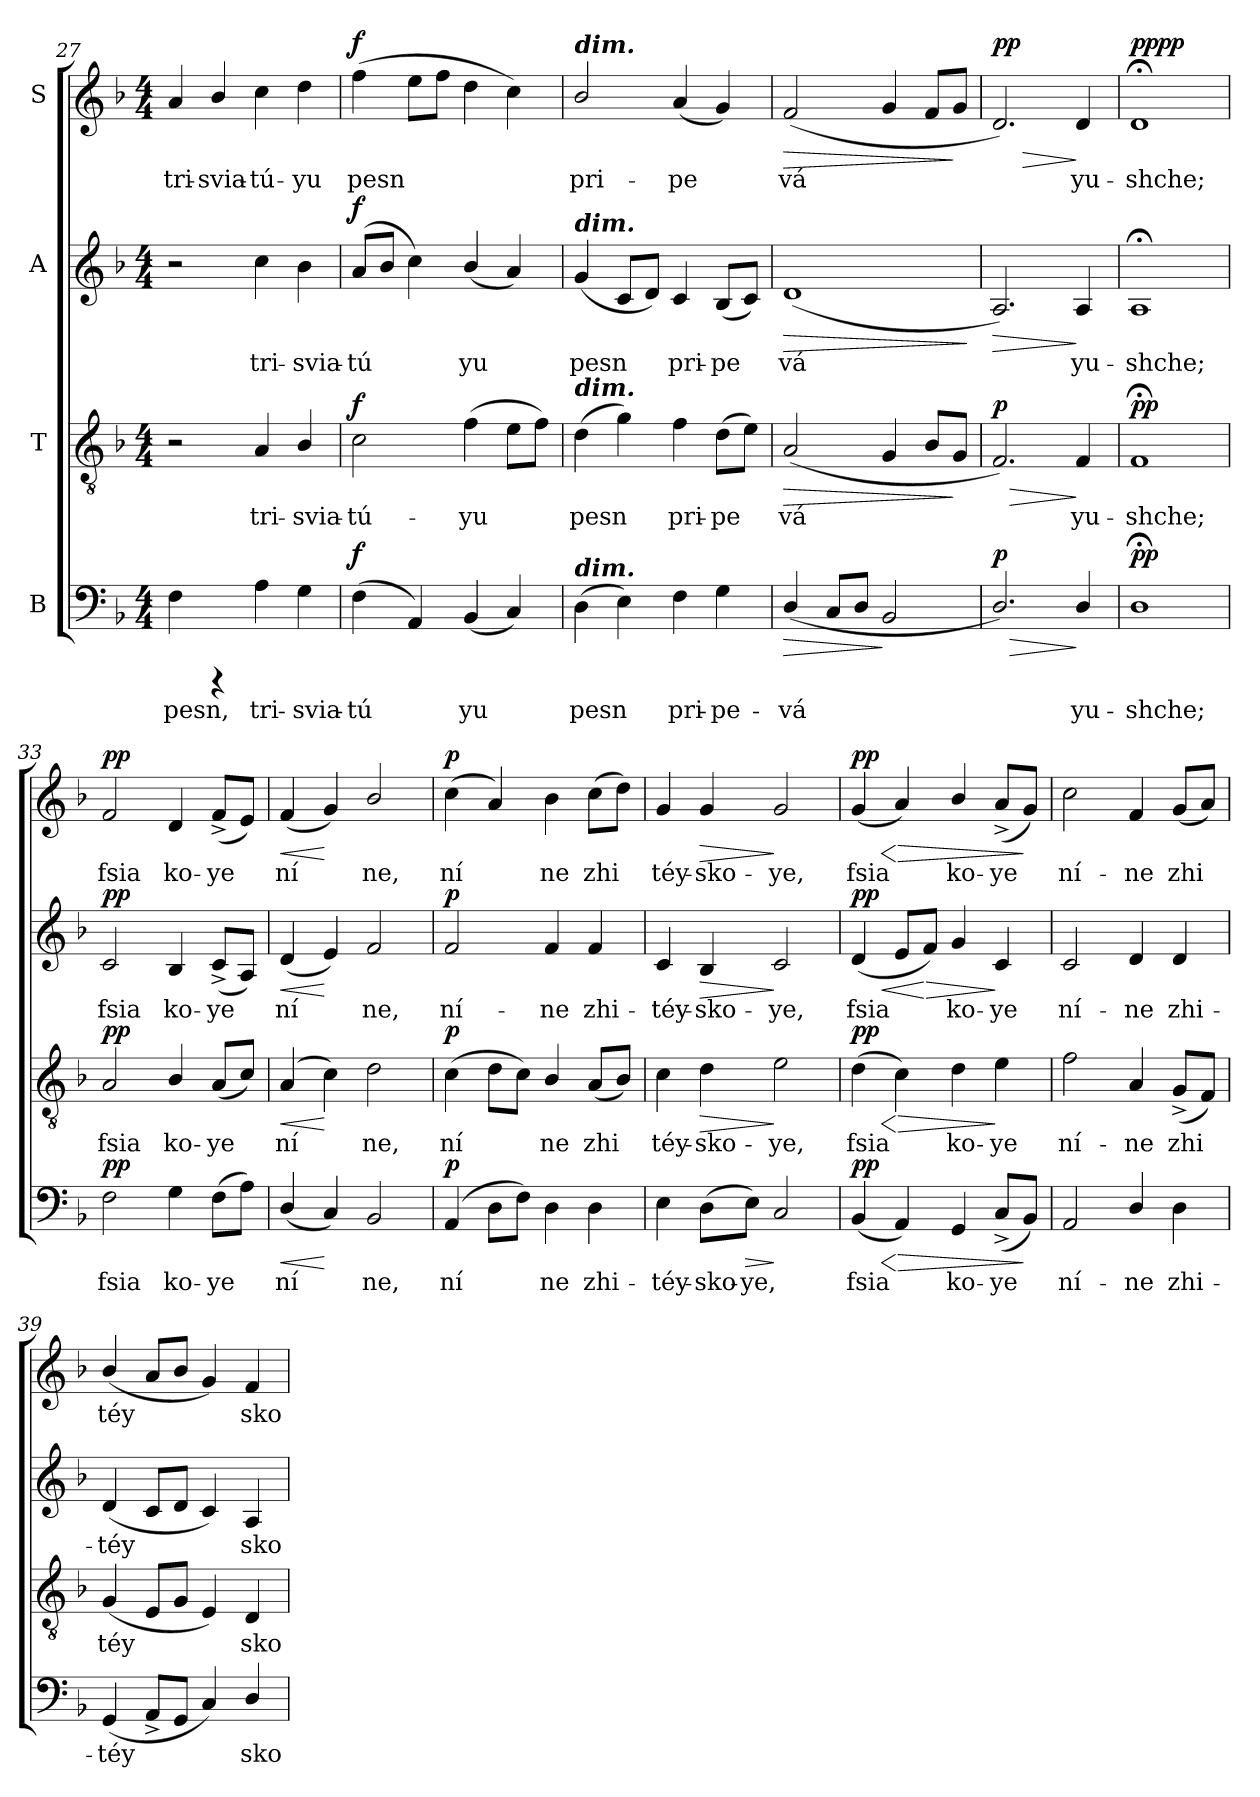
**kern	**text	**dynam	**kern	**text	**dynam	**kern	**text	**dynam	**kern	**text	**dynam
*part4	*part4	*part4	*part3	*part3	*part3	*part2	*part2	*part2	*part1	*part1	*part1
*staff4	*staff4	*staff4	*staff3	*staff3	*staff3	*staff2	*staff2	*staff2	*staff1	*staff1	*staff1
*I"B	*	*	*I"T	*	*	*I"A	*	*	*I"S	*	*
!!LO:PB:g=z
*clefF4	*	*	*clefGv2	*	*	*clefG2	*	*	*clefG2	*	*
*k[b-]	*	*	*k[b-]	*	*	*k[b-]	*	*	*k[b-]	*	*
*F:	*	*	*F:	*	*	*F:	*	*	*F:	*	*
*M4/4	*	*	*M4/4	*	*	*M4/4	*	*	*M4/4	*	*
=27	=27	=27	=27	=27	=27	=27	=27	=27	=27	=27	=27
!	!LO:LY:b:rj	!	!	!	!	!	!	!	!	!LO:LY:b:rj	!
4F\	pesn,	.	2r	.	.	2r	.	.	4a/	tri-	.
!	!	!	!	!	!	!	!	!	!	!LO:LY:b:rj	!
4rCCC	.	.	.	.	.	.	.	.	4b-/	-svia-	.
!	!LO:LY:b:rj	!	!	!LO:LY:b:rj	!	!	!LO:LY:b:rj	!	!	!LO:LY:b:rj	!
4A\	tri-	.	4A/	tri-	.	4cc\	tri-	.	4cc\	-tú-	.
!	!LO:LY:b:rj	!	!	!LO:LY:b:rj	!	!	!LO:LY:b:rj	!	!	!LO:LY:b:rj	!
4G\	-svia-	.	4B-/	-svia-	.	4b-\	-svia-	.	4dd\	-yu	.
=28	=28	=28	=28	=28	=28	=28	=28	=28	=28	=28	=28
!	!LO:LY:b:rj	!LO:DY:a	!	!LO:LY:b:rj	!LO:DY:a	!	!LO:LY:b:rj	!LO:DY:a	!	!LO:LY:b:rj	!LO:DY:a
(>4F\	-tú-	f	2c\	-tú-	f	(<8a/L	-tú-	f	(>4ff\	pesn	f
!	!	!	!	!	!	!	!LO:LY:b:rj	!	!	!	!
.	.	.	.	.	.	8b-/J	--	.	.	.	.
!	!LO:LY:b:rj	!	!	!	!	!	!LO:LY:b:rj	!	!	!LO:LY:b:rj	!
4AA/)	--	.	.	.	.	4cc\)	--	.	8ee\L	.	.
!	!	!	!	!	!	!	!	!	!	!LO:LY:b:rj	!
.	.	.	.	.	.	.	.	.	8ff\J	.	.
!	!LO:LY:b:rj	!	!	!LO:LY:b:rj	!	!	!LO:LY:b:rj	!	!	!LO:LY:b:rj	!
(<4BB-/	-yu	.	(>4f\	-yu	.	(<4b-/	-yu	.	4dd\	.	.
!	!LO:LY:b:rj	!	!	!LO:LY:b:rj	!	!	!LO:LY:b:rj	!	!	!LO:LY:b:rj	!
4C/)	.	.	8e\L	.	.	4a/)	.	.	4cc\)	.	.
!	!	!	!	!LO:LY:b:rj	!	!	!	!	!	!	!
.	.	.	8f\J)	.	.	.	.	.	.	.	.
=29	=29	=29	=29	=29	=29	=29	=29	=29	=29	=29	=29
!	!	!	!	!	!	!	!	!	!LO:TX:a:Bi:t=dim.	!	!
!	!	!	!	!	!	!LO:TX:a:Bi:t=dim.	!	!	!	!	!
!	!	!	!LO:TX:a:Bi:t=dim.	!	!	!	!	!	!	!	!
!LO:TX:a:Bi:t=dim.	!	!	!	!	!	!	!	!	!	!	!
!	!LO:LY:b:rj	!	!	!LO:LY:b:rj	!	!	!LO:LY:b:rj	!	!	!LO:LY:b:rj	!
(>4D\	pesn	.	(>4d\	pesn	.	(<4g/	pesn	.	2b-/	pri-	.
!	!LO:LY:b:rj	!	!	!LO:LY:b:rj	!	!	!LO:LY:b:rj	!	!	!	!
4E\)	.	.	4g\)	.	.	8c/L	.	.	.	.	.
!	!	!	!	!	!	!	!LO:LY:b:rj	!	!	!	!
.	.	.	.	.	.	8d/J)	.	.	.	.	.
!	!LO:LY:b:rj	!	!	!LO:LY:b:rj	!	!	!LO:LY:b:rj	!	!	!LO:LY:b:rj	!
4F\	pri-	.	4f\	pri-	.	4c/	pri-	.	(<4a/	-pe-	.
!	!LO:LY:b:rj	!	!	!LO:LY:b:rj	!	!	!LO:LY:b:rj	!	!	!LO:LY:b:rj	!
4G\	-pe-	.	(>8d\L	-pe-	.	(<8B-/L	-pe-	.	4g/)	--	.
!	!	!	!	!LO:LY:b:rj	!	!	!LO:LY:b:rj	!	!	!	!
.	.	.	8e\J)	--	.	8c/J)	--	.	.	.	.
=30	=30	=30	=30	=30	=30	=30	=30	=30	=30	=30	=30
!	!LO:LY:b:rj	!LO:HP:b	!	!LO:LY:b:rj	!LO:HP:b	!	!LO:LY:b:rj	!LO:HP:b	!	!LO:LY:b:rj	!LO:HP:b
(<4D/	-vá-	>	(<2A/	-vá-	>	(<1d	-vá-	>	(<2f/	-vá-	>
!	!LO:LY:b:rj	!	!	!	!	!	!	!	!	!	!
8C/L	--	.	.	.	.	.	.	.	.	.	.
!	!LO:LY:b:rj	!	!	!	!	!	!	!	!	!	!
8D/J	--	.	.	.	.	.	.	.	.	.	.
!	!LO:LY:b:rj	!	!	!LO:LY:b:rj	!	!	!	!	!	!LO:LY:b:rj	!
2BB-/	--	]	4G/	--	.	.	.	.	4g/	--	.
!	!	!	!	!LO:LY:b:rj	!	!	!	!	!	!LO:LY:b:rj	!
.	.	.	8B-/L	--	.	.	.	.	8f/L	--	.
!	!	!	!	!LO:LY:b:rj	!	!	!	!	!	!LO:LY:b:rj	!
.	.	.	8G/J	--	]	.	.	.	8g/J	--	]
.	.	.	.	.	.	.	.	]	.	.	.
=31	=31	=31	=31	=31	=31	=31	=31	=31	=31	=31	=31
!	!LO:LY:b:rj	!LO:HP:b	!	!LO:LY:b:rj	!LO:HP:b	!	!LO:LY:b:rj	!LO:HP:b	!	!LO:LY:b:rj	!LO:HP:b
!	!	!LO:DY:n=1:a	!	!	!LO:DY:n=1:a	!	!	!	!	!	!LO:DY:n=1:a
!	!	!	!	!	!	!	!	!	!	!	!LO:DY:n=2:b
2.D/)	--	> p	2.F/)	--	> p	2.A/)	--	>	2.d/)	--	> p p
!	!LO:LY:b:rj	!	!	!LO:LY:b:rj	!	!	!LO:LY:b:rj	!	!	!LO:LY:b:rj	!
4D/	-yu-	]	4F/	-yu-	]	4A/	-yu-	]	4d/	-yu-	]
=32	=32	=32	=32	=32	=32	=32	=32	=32	=32	=32	=32
!	!LO:LY:b:rj	!LO:DY:a	!	!LO:LY:b:rj	!LO:DY:a	!	!LO:LY:b:rj	!	!	!LO:LY:b:rj	!LO:DY:a
!	!	!	!	!	!	!	!	!	!	!	!LO:DY:n=1:b
1D;<	-shche;	pp	1F;<	-shche;	pp	1A;<	-shche;	.	1d;<	-shche;	pp pp
!!LO:LB:g=z
=33	=33	=33	=33	=33	=33	=33	=33	=33	=33	=33	=33
!	!LO:LY:b:rj	!LO:DY:a	!	!LO:LY:b:rj	!LO:DY:a	!	!LO:LY:b:rj	!LO:DY:a	!	!LO:LY:b:rj	!LO:DY:a
2F\	fsia	pp	2A/	fsia	pp	2c/	fsia	pp	2f/	fsia	pp
!	!LO:LY:b:rj	!	!	!LO:LY:b:rj	!	!	!LO:LY:b:rj	!	!	!LO:LY:b:rj	!
4G\	ko-	.	4B-/	ko-	.	4B-/	ko-	.	4d/	ko-	.
!	!LO:LY:b:rj	!	!	!LO:LY:b:rj	!	!	!LO:LY:b:rj	!	!	!LO:LY:b:rj	!
(>8F\L	-ye	.	(<8A/L	-ye	.	(<8c^>/L	-ye	.	(<8f^>/L	-ye	.
!	!LO:LY:b:rj	!	!	!LO:LY:b:rj	!	!	!LO:LY:b:rj	!	!	!LO:LY:b:rj	!
8A\J)	.	.	8c/J)	.	.	8A/J)	.	.	8e/J)	.	.
=34	=34	=34	=34	=34	=34	=34	=34	=34	=34	=34	=34
!	!LO:LY:b:rj	!LO:HP:b	!	!LO:LY:b:rj	!LO:HP:b	!	!LO:LY:b:rj	!LO:HP:b	!	!LO:LY:b:rj	!LO:HP:b
(<4D/	ní-	<	(<4A/	ní-	<	(<4d/	ní-	<	(<4f/	ní-	<
!	!LO:LY:b:rj	!	!	!LO:LY:b:rj	!	!	!LO:LY:b:rj	!	!	!LO:LY:b:rj	!
4C/)	--	[	4c\)	--	[	4e/)	--	[	4g/)	--	[
!	!LO:LY:b:rj	!	!	!LO:LY:b:rj	!	!	!LO:LY:b:rj	!	!	!LO:LY:b:rj	!
2BB-/	-ne,	.	2d\	-ne,	.	2f/	-ne,	.	2b-/	-ne,	.
=35	=35	=35	=35	=35	=35	=35	=35	=35	=35	=35	=35
!	!LO:LY:b:rj	!LO:DY:a	!	!LO:LY:b:rj	!LO:DY:a	!	!LO:LY:b:rj	!LO:DY:a	!	!LO:LY:b:rj	!LO:DY:a
(<4AA/	ní-	p	(>4c\	ní-	p	2f/	ní-	p	(>4cc\	ní-	p
!	!LO:LY:b:rj	!	!	!LO:LY:b:rj	!	!	!	!	!	!LO:LY:b:rj	!
8D\L	--	.	8d\L	--	.	.	.	.	4a/)	--	.
!	!LO:LY:b:rj	!	!	!LO:LY:b:rj	!	!	!	!	!	!	!
8F\J)	--	.	8c\J)	--	.	.	.	.	.	.	.
!	!LO:LY:b:rj	!	!	!LO:LY:b:rj	!	!	!LO:LY:b:rj	!	!	!LO:LY:b:rj	!
4D\	-ne	.	4B-/	-ne	.	4f/	-ne	.	4b-\	-ne	.
!	!LO:LY:b:rj	!	!	!LO:LY:b:rj	!	!	!LO:LY:b:rj	!	!	!LO:LY:b:rj	!
4D\	zhi-	.	(<8A/L	zhi-	.	4f/	zhi-	.	(>8cc\L	zhi-	.
!	!	!	!	!LO:LY:b:rj	!	!	!	!	!	!LO:LY:b:rj	!
.	.	.	8B-/J)	--	.	.	.	.	8dd\J)	--	.
=36	=36	=36	=36	=36	=36	=36	=36	=36	=36	=36	=36
!	!LO:LY:b:rj	!	!	!LO:LY:b:rj	!	!	!LO:LY:b:rj	!	!	!LO:LY:b:rj	!
4E\	-téy-	.	4c\	-téy-	.	4c/	-téy-	.	4g/	-téy-	.
!	!LO:LY:b:rj	!	!	!LO:LY:b:rj	!LO:HP:b	!	!LO:LY:b:rj	!LO:HP:b	!	!LO:LY:b:rj	!LO:HP:b
(>8D\L	-sko-	.	4d\	-sko-	>	4B-/	-sko-	>	4g/	-sko-	>
!	!LO:LY:b:rj	!LO:HP:b	!	!	!	!	!	!	!	!	!
8E\J)	-ye,	>	.	.	.	.	.	.	.	.	.
!	!LO:LY:b:rj	!	!	!LO:LY:b:rj	!	!	!LO:LY:b:rj	!	!	!LO:LY:b:rj	!
2C/	.	]	2e\	-ye,	]	2c/	-ye,	]	2g/	-ye,	]
=37	=37	=37	=37	=37	=37	=37	=37	=37	=37	=37	=37
!	!LO:LY:b:rj	!LO:HP:b	!	!LO:LY:b:rj	!LO:HP:b	!	!LO:LY:b:rj	!LO:HP:b	!	!LO:LY:b:rj	!LO:HP:b
!	!	!LO:DY:n=1:a	!	!	!LO:DY:n=1:a	!	!	!LO:DY:n=1:a	!	!	!LO:DY:n=1:a
(<4BB-/	fsia	< pp	(>4d\	fsia	< pp	(<4d/	fsia	< pp	(<4g/	fsia	< pp
!	!LO:LY:b:rj	!LO:HP:n=1:b	!	!LO:LY:b:rj	!LO:HP:n=1:b	!	!LO:LY:b:rj	!	!	!LO:LY:b:rj	!LO:HP:n=1:b
4AA/)	.	[ >	4c\)	.	[ >	8e/L	.	.	4a/)	.	[ >
!	!	!	!	!	!	!	!LO:LY:b:rj	!LO:HP:n=1:b	!	!	!
.	.	.	.	.	.	8f/J)	.	[ >	.	.	.
!	!LO:LY:b:rj	!	!	!LO:LY:b:rj	!	!	!LO:LY:b:rj	!	!	!LO:LY:b:rj	!
4GG/	ko-	.	4d\	ko-	.	4g/	ko-	.	4b-/	ko-	.
!	!LO:LY:b:rj	!	!	!LO:LY:b:rj	!	!	!LO:LY:b:rj	!	!	!LO:LY:b:rj	!
(<8C^>/L	-ye	.	4e\	-ye	]	4c/	-ye	]	(<8a^>/L	-ye	.
!	!LO:LY:b:rj	!	!	!	!	!	!	!	!	!LO:LY:b:rj	!
8BB-/J)	.	]	.	.	.	.	.	.	8g/J)	.	]
=38	=38	=38	=38	=38	=38	=38	=38	=38	=38	=38	=38
!	!LO:LY:b:rj	!	!	!LO:LY:b:rj	!	!	!LO:LY:b:rj	!	!	!LO:LY:b:rj	!
2AA/	ní-	.	2f\	ní-	.	2c/	ní-	.	2cc\	ní-	.
!	!LO:LY:b:rj	!	!	!LO:LY:b:rj	!	!	!LO:LY:b:rj	!	!	!LO:LY:b:rj	!
4D/	-ne	.	4A/	-ne	.	4d/	-ne	.	4f/	-ne	.
!	!LO:LY:b:rj	!	!	!LO:LY:b:rj	!	!	!LO:LY:b:rj	!	!	!LO:LY:b:rj	!
4D\	zhi-	.	(<8G^>/L	zhi-	.	4d/	zhi-	.	(<8g/L	zhi-	.
!	!	!	!	!LO:LY:b:rj	!	!	!	!	!	!LO:LY:b:rj	!
.	.	.	8F/J)	--	.	.	.	.	8a/J)	--	.
!!LO:PB:g=z
=39	=39	=39	=39	=39	=39	=39	=39	=39	=39	=39	=39
!	!LO:LY:b:rj	!	!	!LO:LY:b:rj	!	!	!LO:LY:b:rj	!	!	!LO:LY:b:rj	!
(<4GG/	-téy-	.	(<4G/	-téy-	.	(<4d/	-téy-	.	(<4b-/	-téy-	.
!	!LO:LY:b:rj	!	!	!LO:LY:b:rj	!	!	!LO:LY:b:rj	!	!	!LO:LY:b:rj	!
8AA^>/L	--	.	8E/L	--	.	8c/L	--	.	8a/L	--	.
!	!LO:LY:b:rj	!	!	!LO:LY:b:rj	!	!	!LO:LY:b:rj	!	!	!LO:LY:b:rj	!
8GG/J	--	.	8G/J	--	.	8d/J	--	.	8b-/J	--	.
!	!LO:LY:b:rj	!	!	!LO:LY:b:rj	!	!	!LO:LY:b:rj	!	!	!LO:LY:b:rj	!
4C/)	--	.	4E/)	--	.	4c/)	--	.	4g/)	--	.
!	!LO:LY:b:rj	!	!	!LO:LY:b:rj	!	!	!LO:LY:b:rj	!	!	!LO:LY:b:rj	!
4D/	-sko-	.	4D/	-sko-	.	4A/	-sko-	.	4f/	-sko-	.
=	=	=	=	=	=	=	=	=	=	=	=
*-	*-	*-	*-	*-	*-	*-	*-	*-	*-	*-	*-
